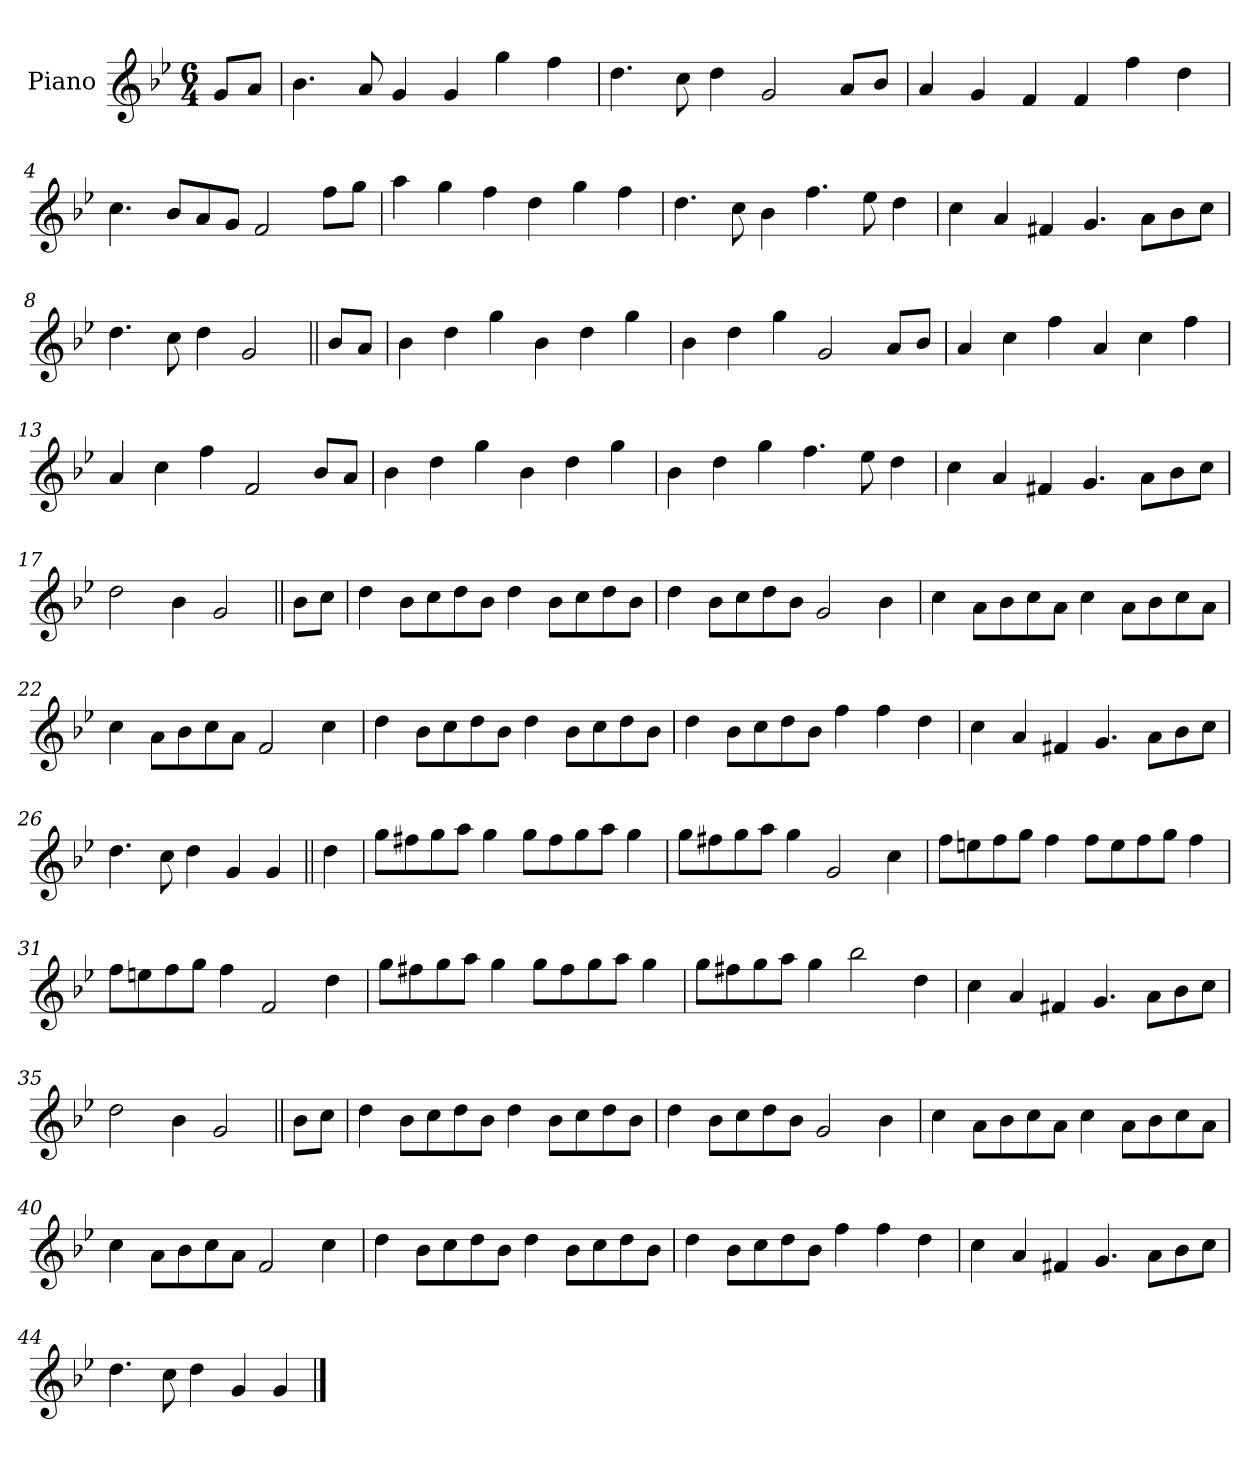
**kern
*part1
*staff1
*I"Piano
*I'Pno.
*clefG2
*k[b-e-]
*M6/4
=
8g/L
8a/J
=1
4.b-\
8a/
4g/
4g/
4gg\
4ff\
=2
4.dd\
8cc\
4dd\
2g/
8a/L
8b-/J
=3
4a/
4g/
4f/
4f/
4ff\
4dd\
=4
4.cc\
8b-/L
8a/
8g/J
2f/
8ff\L
8gg\J
=5
4aa\
4gg\
4ff\
4dd\
4gg\
4ff\
!!LO:LB:g=z
=6
4.dd\
8cc\
4b-\
4.ff\
8ee-\
4dd\
=7
4cc\
4a/
4f#X/
4.g/
8a\L
8b-\
8cc\J
=8
4.dd\
8cc\
4dd\
2g/
=9||
8b-/L
8a/J
=10
4b-\
4dd\
4gg\
4b-\
4dd\
4gg\
=11
4b-\
4dd\
4gg\
2g/
8a/L
8b-/J
!!LO:LB:g=z
=12
4a/
4cc\
4ff\
4a/
4cc\
4ff\
=13
4a/
4cc\
4ff\
2f/
8b-/L
8a/J
=14
4b-\
4dd\
4gg\
4b-\
4dd\
4gg\
=15
4b-\
4dd\
4gg\
4.ff\
8ee-\
4dd\
=16
4cc\
4a/
4f#X/
4.g/
8a\L
8b-\
8cc\J
=17
2dd\
4b-\
2g/
=18||
8b-\L
8cc\J
!!LO:LB:g=z
=19
4dd\
8b-\L
8cc\
8dd\
8b-\J
4dd\
8b-\L
8cc\
8dd\
8b-\J
=20
4dd\
8b-\L
8cc\
8dd\
8b-\J
2g/
4b-\
=21
4cc\
8a\L
8b-\
8cc\
8a\J
4cc\
8a\L
8b-\
8cc\
8a\J
=22
4cc\
8a\L
8b-\
8cc\
8a\J
2f/
4cc\
!!LO:LB:g=z
=23
4dd\
8b-\L
8cc\
8dd\
8b-\J
4dd\
8b-\L
8cc\
8dd\
8b-\J
=24
4dd\
8b-\L
8cc\
8dd\
8b-\J
4ff\
4ff\
4dd\
=25
4cc\
4a/
4f#X/
4.g/
8a\L
8b-\
8cc\J
=26
4.dd\
8cc\
4dd\
4g/
4g/
=27||
4dd\
!!LO:LB:g=z
=28
8gg\L
8ff#X\
8gg\
8aa\J
4gg\
8gg\L
8ff#\
8gg\
8aa\J
4gg\
=29
8gg\L
8ff#X\
8gg\
8aa\J
4gg\
2g/
4cc\
=30
8ff\L
8een\
8ff\
8gg\J
4ff\
8ff\L
8ee\
8ff\
8gg\J
4ff\
=31
8ff\L
8een\
8ff\
8gg\J
4ff\
2f/
4dd\
!!LO:PB:g=z
=32
8gg\L
8ff#X\
8gg\
8aa\J
4gg\
8gg\L
8ff#\
8gg\
8aa\J
4gg\
=33
8gg\L
8ff#X\
8gg\
8aa\J
4gg\
2bb-\
4dd\
=34
4cc\
4a/
4f#X/
4.g/
8a\L
8b-\
8cc\J
=35
2dd\
4b-\
2g/
=36||
8b-\L
8cc\J
!!LO:LB:g=z
=37
4dd\
8b-\L
8cc\
8dd\
8b-\J
4dd\
8b-\L
8cc\
8dd\
8b-\J
=38
4dd\
8b-\L
8cc\
8dd\
8b-\J
2g/
4b-\
=39
4cc\
8a\L
8b-\
8cc\
8a\J
4cc\
8a\L
8b-\
8cc\
8a\J
=40
4cc\
8a\L
8b-\
8cc\
8a\J
2f/
4cc\
!!LO:LB:g=z
=41
4dd\
8b-\L
8cc\
8dd\
8b-\J
4dd\
8b-\L
8cc\
8dd\
8b-\J
=42
4dd\
8b-\L
8cc\
8dd\
8b-\J
4ff\
4ff\
4dd\
=43
4cc\
4a/
4f#X/
4.g/
8a\L
8b-\
8cc\J
=44
4.dd\
8cc\
4dd\
4g/
4g/
==
*-
